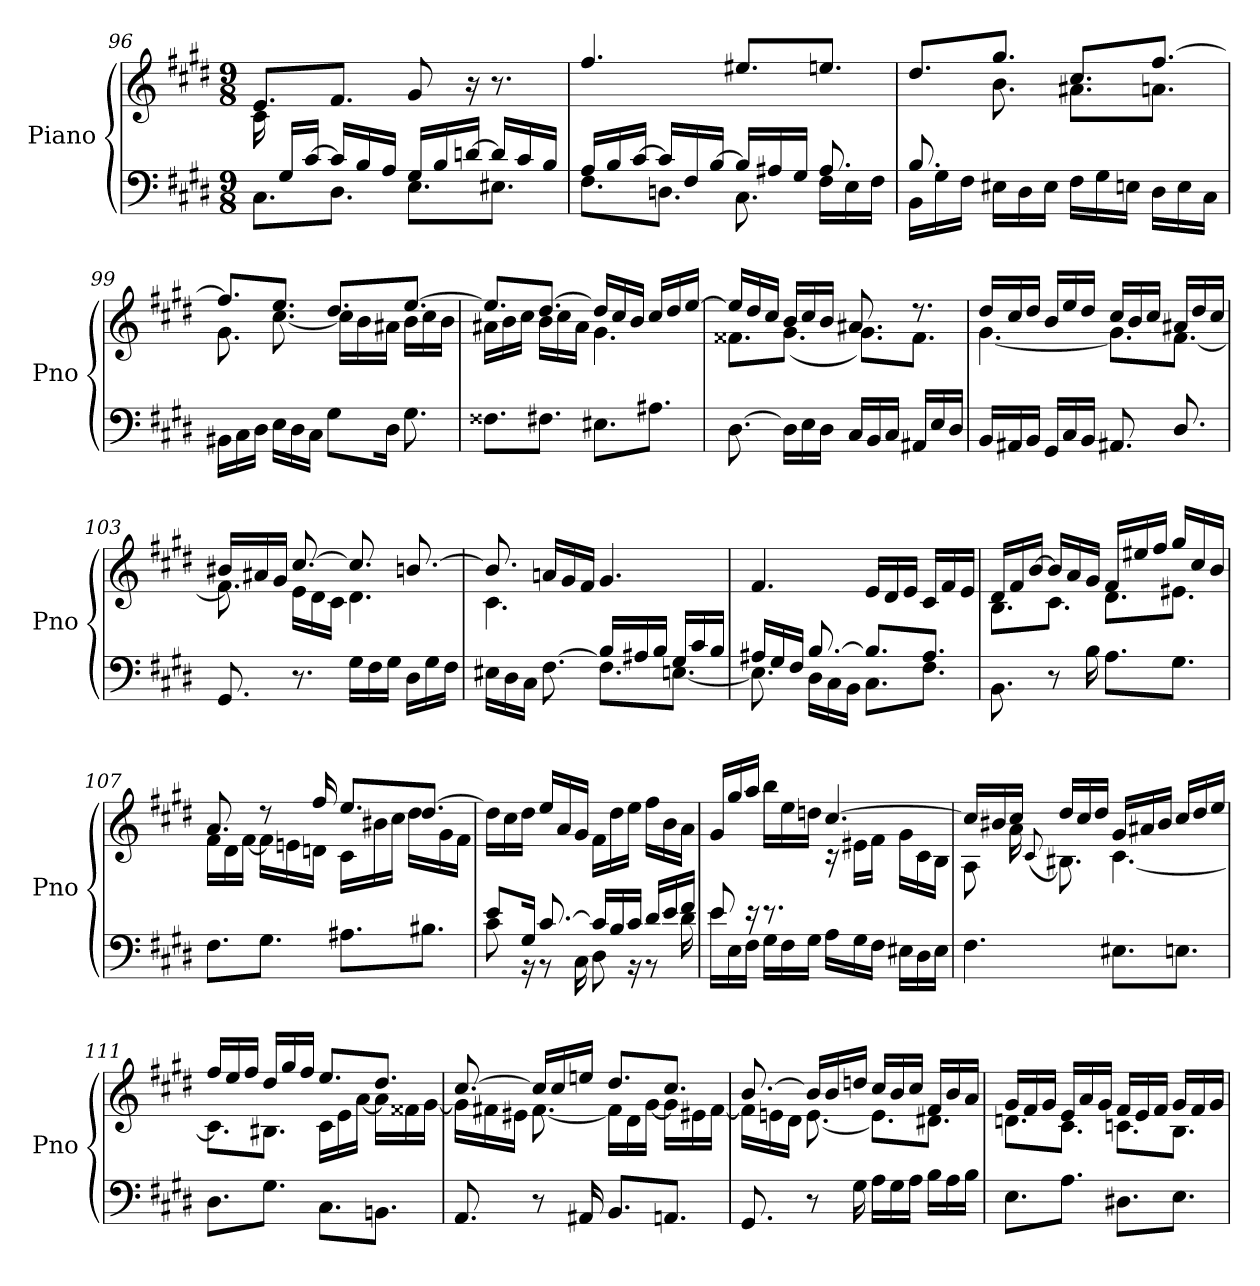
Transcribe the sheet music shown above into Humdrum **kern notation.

**kern	**kern
*part1	*part1
*staff2	*staff1
*I"Piano	*
*I'Pno	*
!!LO:LB:g=z
*clefF4	*clefG2
*k[f#c#g#d#]	*k[f#c#g#d#]
*E:	*E:
*M9/8	*M9/8
=96	=96
*^	*^
16ryy	8.C#\L	8.e/L	16c#
16G#/LL	.	.	16ryy
[16c#/JJ	.	.	16ryy
16c#LL]	8.D#\J	8.f#/J	8.ryy
16B/	.	.	.
16A/JJ	.	.	.
16G#LL	8.E\L	8g#/	8.ryy
16B/	.	.	.
[16dn/JJ	.	16r	.
16dLL]	8.E#X\J	8.r	8.ryy
16c#/	.	.	.
16B/JJ	.	.	.
=97	=97	=97	=97
16ALL	8.F#\L	4.ff#/	2.ryy
16B/	.	.	.
[16c#/JJ	.	.	.
16c#LL]	8.Dn\J	.	.
16F#/	.	.	.
[16B/JJ	.	.	.
16BLL]	8.C#\	8.ee#X/L	.
16A#X/	.	.	.
16G#/JJ	.	.	.
8.A#/	16F#\LL	8.een/J	.
.	16E\	.	.
.	16F#\JJ	.	.
=98	=98	=98	=98
8.B/	16BB\LL	8.dd#/L	8.ryy
.	16G#\	.	.
.	16F#\JJ	.	.
8.ryy	16E#XLL	8.gg#/J	8.b\
.	16D#\	.	.
.	16E#\JJ	.	.
8.ryy	16F#LL	8.cc#/L	8.a#X\L
.	16G#\	.	.
.	16En\JJ	.	.
8.ryy	16D#LL	[8.ff#/J	8.an\J
.	16E\	.	.
.	16C#\JJ	.	.
!!LO:LB:g=z	!!
=99	=99	=99	=99
2.ryy	16BB#XLL	8.ff#L]	8.g#\
.	16C#\	.	.
.	16D#\JJ	.	.
.	16E\LL	8.ee/J	[8.cc#\
.	16D#\	.	.
.	16C#\JJ	.	.
.	8G#\L	8.dd#L	16cc#\LL]
.	.	.	16b\
.	16D#\J	.	16a#X\JJ
.	8.G#\	[8.ee/J	16bLL
.	.	.	16cc#\
.	.	.	16b\JJ
=100	=100	=100	=100
2.ryy	8.F##XL	8.eeL]	16a#X\LL
.	.	.	16b\
.	.	.	16cc#\JJ
.	8.F#X\J	[8.dd#/J	16b\LL
.	.	.	16cc#\
.	.	.	16a#\JJ
.	8.E#XL	16dd#LL]	4.g#\
.	.	16cc#/	.
.	.	16b/JJ	.
.	8.A#X\J	16cc#LL	.
.	.	16dd#/	.
.	.	[16ee/JJ	.
=101	=101	=101	=101
[8.D#\	2.ryy	16ee/LL]	8.f##X\L
.	.	16dd#/	.
.	.	16cc#/JJ	.
16D#\LL]	.	16b/LL	(<8.g#\J
16E\	.	16cc#/	.
16D#\JJ	.	16b/JJ	.
16C#/LL	.	8.a#X/	8.g#L)
16BB/	.	.	.
16C#/JJ	.	.	.
16AA#X/LL	.	8.r	8.f##\J
16E/	.	.	.
16D#/JJ	.	.	.
!!LO:LB:g=z	!!
=102	=102	=102	=102
16BBLL	2.ryy	16dd#LL	[4.g#\
16AA#X/	.	16cc#/	.
16BB/JJ	.	16dd#/JJ	.
16GG#LL	.	16b/LL	.
16C#/	.	16ee/	.
16BB/JJ	.	16dd#/JJ	.
8.AA#X/	.	16cc#/LL	8.g#\L]
.	.	16b/	.
.	.	16cc#/JJ	.
8.D#/	.	16a#XLL	[8.f#\J
.	.	16dd#/	.
.	.	16cc#/JJ	.
=103	=103	=103	=103
8.GG#/	8.ryy	16b#XLL	8.f#\]
.	.	16a#X/	.
.	.	16g#/JJ	.
8.r	8.ryy	[8.cc#/	16e\LL
.	.	.	16d#\
.	.	.	16c#\JJ
8.ryy	16G#\LL	8.cc#/]	4.d#\
.	16F#\	.	.
.	16G#\JJ	.	.
8.ryy	16D#\LL	[8.bn/	.
.	16G#\	.	.
.	16F#\JJ	.	.
=104	=104	=104	=104
8.ryy	16E#X\LL	8.b/]	4.c#\
.	16D#\	.	.
.	16C#\JJ	.	.
8.ryy	[8.F#\	16an/LL	.
.	.	16g#/	.
.	.	16f#/JJ	.
16B/LL	8.F#\L]	4.g#/	8.ryy
16A#X/	.	.	.
16B/JJ	.	.	.
16G#LL	[8.En\J	.	8.ryy
16c#/	.	.	.
16B/JJ	.	.	.
!!LO:LB:g=z	!!
=105	=105	=105	=105
16A#XLL	8.E\]	4.f#/	2.ryy
16G#/	.	.	.
16F#/JJ	.	.	.
[8.B/	16D#\LL	.	.
.	16C#\	.	.
.	16BB\JJ	.	.
8.B/L]	8.C#L	16eLL	.
.	.	16d#/	.
.	.	16e/JJ	.
8.A#/J	8.F#\J	16c#/LL	.
.	.	16f#/	.
.	.	16e/JJ	.
=106	=106	=106	=106
2.ryy	8.BB\	16d#/LL	8.B\L
.	.	16f#/	.
.	.	[16b/JJ	.
.	8r	16bLL]	8.c#\J
.	.	16a/	.
.	16B\	16g#/JJ	.
.	8.A\L	16f#/LL	8.d#\L
.	.	16ee#X/	.
.	.	16ff#/JJ	.
.	8.G#\J	16gg#LL	8.e#X\J
.	.	16cc#/	.
.	.	16b/JJ	.
=107	=107	=107	=107
2.ryy	8.F#L	8.a/	16f#LL
.	.	.	16d#\
.	.	.	[16f#\JJ
.	8.G#\J	8r	16f#LL]
.	.	.	16en\
.	.	16ff#/	16dn\JJ
.	8.A#X\L	8.eeL	16c#\LL
.	.	.	16b#X\
.	.	.	16cc#\JJ
.	8.B#X\J	[8.dd#/J	16dd#\LL
.	.	.	16g#\
.	.	.	16f#\JJ
!!LO:LB:g=z	!!
=108	=108	=108	=108
8e/L	8c#\	16dd#LL]	2.ryy
.	.	16cc#	.
16G#/J	16r	16dd#JJ	.
[8.c#/	8r	16ee/LL	.
.	.	16a/	.
.	16C#\	16g#/JJ	.
16c#/LL]	8D#\	16f#LL	.
16B/	.	16dd#	.
16c#/JJ	16r	16eeJJ	.
16d#LL	8r	16ff#LL	.
16e	.	16b	.
16f#JJ	16d#\	16aJJ	.
=109	=109	=109	=109
8e/	16e\LL	16g#/LL	8.ryy
.	16E\	16gg#/	.
16r	16F#\JJ	16aa/JJ	.
8.r	16G#LL	16bbLL	8.ryy
.	16F#	16ee	.
.	16G#JJ	16ddnJJ	.
8.ryy	16A\LL	[4.cc#/	16r
.	16G#\	.	16e#XLL
.	16F#\JJ	.	16f#JJ
8.ryy	16E#X\LL	.	16g#LL
.	16D#\	.	16c#
.	16E#\JJ	.	16BJJ
=110	=110	=110	=110
2.ryy	4.F#\	16cc#LL]	8AL
.	.	16b#X	.
.	.	16cc#JJ	16aL
.	.	.	(<8qqc#/J
.	.	16dd#LL	8.B#X\)
.	.	16cc#	.
.	.	16dd#JJ	.
.	8.E#X\L	16g#LL	[4.c#\
.	.	16a#X	.
.	.	16b#JJ	.
.	8.En\J	16cc#LL	.
.	.	16dd#	.
.	.	16eeJJ	.
!!LO:LB:g=z	!!
=111	=111	=111	=111
2.ryy	8.D#\L	16ff#LL	8.c#\L]
.	.	16ee/	.
.	.	16ff#/JJ	.
.	8.G#\J	16dd#/LL	8.B#X\J
.	.	16gg#/	.
.	.	16ff#/JJ	.
.	8.C#\L	8.eeL	16c#\LL
.	.	.	16e\
.	.	.	[16a\JJ
.	8.BBn\J	8.dd#/J	16a\LL]
.	.	.	16f##X\
.	.	.	[16g#\JJ
=112	=112	=112	=112
2.ryy	8.AA/	[8.cc#/	16g#\LL]
.	.	.	16f#X\
.	.	.	16e#X\JJ
.	8r	16cc#LL]	[8.f#\
.	.	16cc#/	.
.	16AA#X/	16een/JJ	.
.	8.BB/L	8.dd#L	16f#\LL]
.	.	.	16d#\
.	.	.	[16g#\JJ
.	8.AAn/J	8.cc#/J	16g#LL]
.	.	.	16e#X\
.	.	.	[16f#\JJ
=113	=113	=113	=113
2.ryy	8.GG#/	[8.b/	16f#LL]
.	.	.	16en\
.	.	.	16d#\JJ
.	8r	16bLL]	[8.e\
.	.	16b/	.
.	16G#\	16ddn/JJ	.
.	16A\LL	16cc#LL	8.eL]
.	16G#\	16b/	.
.	16A\JJ	16cc#/JJ	.
.	16B\LL	16f#LL	8.d#X\J
.	16A\	16b/	.
.	16B\JJ	16a/JJ	.
!!LO:LB:g=z	!!
=114	=114	=114	=114
2.ryy	8.EL	16g#LL	8.dnL
.	.	16f#/	.
.	.	16g#/JJ	.
.	8.A\J	16e/LL	8.c#\J
.	.	16a/	.
.	.	16g#/JJ	.
.	8.D#X\L	16f#/LL	8.cn\L
.	.	16e/	.
.	.	16f#/JJ	.
.	8.E\J	16g#LL	8.B\J
.	.	16f#/	.
.	.	16g#/JJ	.
*v	*v	*	*
*	*v	*v
=	=
*-	*-
